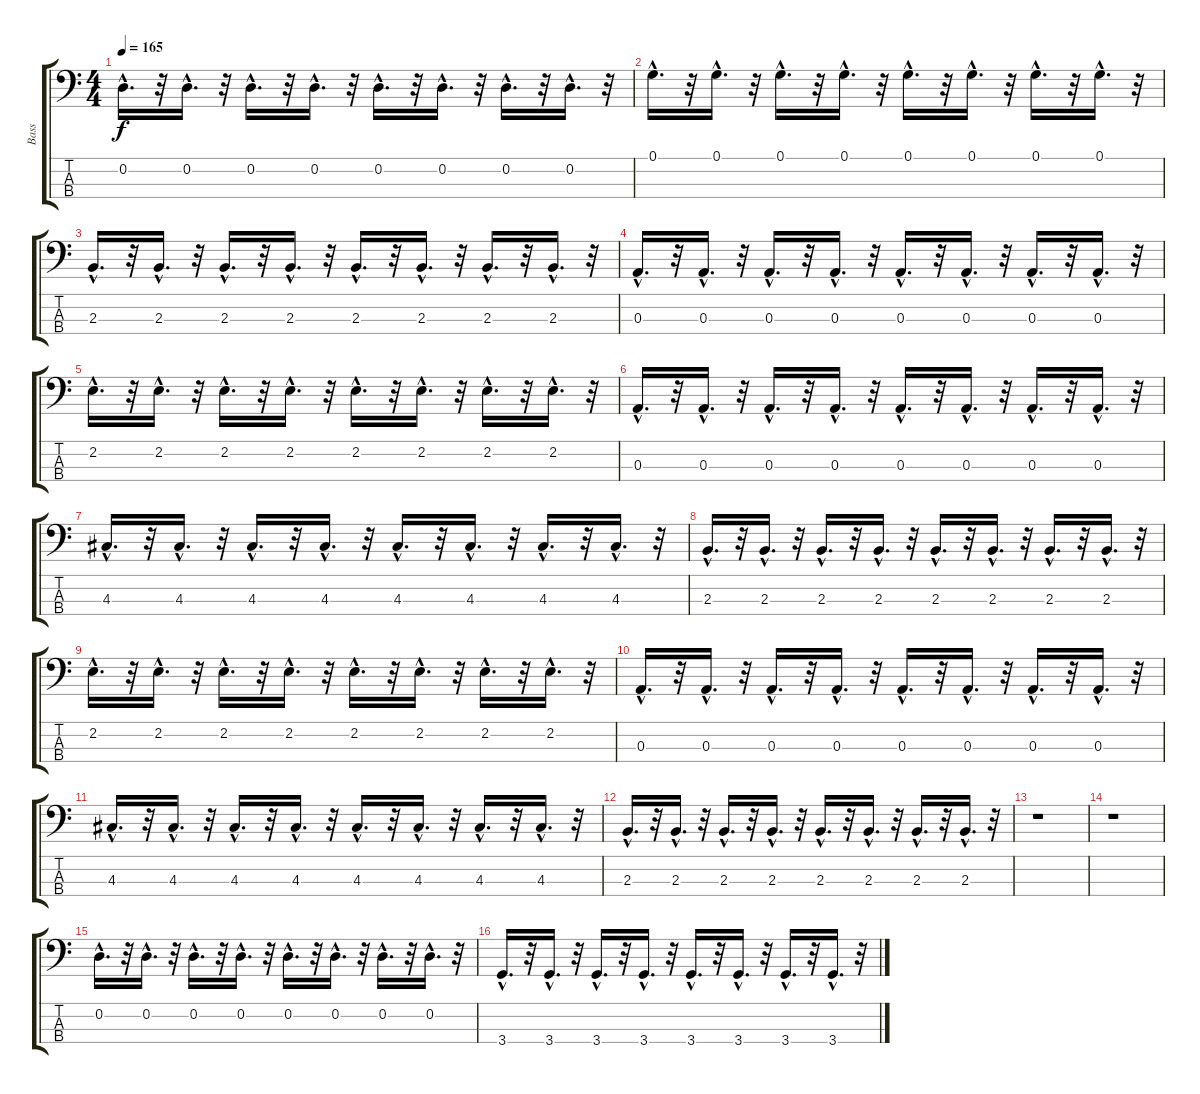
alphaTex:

\track ("Bass" "Bass") {instrument electricbassfinger}
\staff {score tabs}
\tuning (G2 D2 A1 E1) {hide}
\ts (4 4)
\tempo 165
\clef f4
\ks c
0.2{hac}.16{d dy f} r.32 0.2{hac}.16{d} r.32 0.2{hac}.16{d} r.32 0.2{hac}.16{d} r.32 0.2{hac}.16{d} r.32 0.2{hac}.16{d} r.32 0.2{hac}.16{d} r.32 0.2{hac}.16{d} r.32 |
0.1{hac}.16{d} r.32 0.1{hac}.16{d} r.32 0.1{hac}.16{d} r.32 0.1{hac}.16{d} r.32 0.1{hac}.16{d} r.32 0.1{hac}.16{d} r.32 0.1{hac}.16{d} r.32 0.1{hac}.16{d} r.32 |
2.3{hac}.16{d} r.32 2.3{hac}.16{d} r.32 2.3{hac}.16{d} r.32 2.3{hac}.16{d} r.32 2.3{hac}.16{d} r.32 2.3{hac}.16{d} r.32 2.3{hac}.16{d} r.32 2.3{hac}.16{d} r.32 |
0.3{hac}.16{d} r.32 0.3{hac}.16{d} r.32 0.3{hac}.16{d} r.32 0.3{hac}.16{d} r.32 0.3{hac}.16{d} r.32 0.3{hac}.16{d} r.32 0.3{hac}.16{d} r.32 0.3{hac}.16{d} r.32 |
2.2{hac}.16{d} r.32 2.2{hac}.16{d} r.32 2.2{hac}.16{d} r.32 2.2{hac}.16{d} r.32 2.2{hac}.16{d} r.32 2.2{hac}.16{d} r.32 2.2{hac}.16{d} r.32 2.2{hac}.16{d} r.32 |
0.3{hac}.16{d} r.32 0.3{hac}.16{d} r.32 0.3{hac}.16{d} r.32 0.3{hac}.16{d} r.32 0.3{hac}.16{d} r.32 0.3{hac}.16{d} r.32 0.3{hac}.16{d} r.32 0.3{hac}.16{d} r.32 |
4.3{hac}.16{d} r.32 4.3{hac}.16{d} r.32 4.3{hac}.16{d} r.32 4.3{hac}.16{d} r.32 4.3{hac}.16{d} r.32 4.3{hac}.16{d} r.32 4.3{hac}.16{d} r.32 4.3{hac}.16{d} r.32 |
2.3{hac}.16{d} r.32 2.3{hac}.16{d} r.32 2.3{hac}.16{d} r.32 2.3{hac}.16{d} r.32 2.3{hac}.16{d} r.32 2.3{hac}.16{d} r.32 2.3{hac}.16{d} r.32 2.3{hac}.16{d} r.32 |
2.2{hac}.16{d} r.32 2.2{hac}.16{d} r.32 2.2{hac}.16{d} r.32 2.2{hac}.16{d} r.32 2.2{hac}.16{d} r.32 2.2{hac}.16{d} r.32 2.2{hac}.16{d} r.32 2.2{hac}.16{d} r.32 |
0.3{hac}.16{d} r.32 0.3{hac}.16{d} r.32 0.3{hac}.16{d} r.32 0.3{hac}.16{d} r.32 0.3{hac}.16{d} r.32 0.3{hac}.16{d} r.32 0.3{hac}.16{d} r.32 0.3{hac}.16{d} r.32 |
4.3{hac}.16{d} r.32 4.3{hac}.16{d} r.32 4.3{hac}.16{d} r.32 4.3{hac}.16{d} r.32 4.3{hac}.16{d} r.32 4.3{hac}.16{d} r.32 4.3{hac}.16{d} r.32 4.3{hac}.16{d} r.32 |
2.3{hac}.16{d} r.32 2.3{hac}.16{d} r.32 2.3{hac}.16{d} r.32 2.3{hac}.16{d} r.32 2.3{hac}.16{d} r.32 2.3{hac}.16{d} r.32 2.3{hac}.16{d} r.32 2.3{hac}.16{d} r.32 |
r.1 |
r.1 |
0.2{hac}.16{d} r.32 0.2{hac}.16{d} r.32 0.2{hac}.16{d} r.32 0.2{hac}.16{d} r.32 0.2{hac}.16{d} r.32 0.2{hac}.16{d} r.32 0.2{hac}.16{d} r.32 0.2{hac}.16{d} r.32 |
3.4{hac}.16{d} r.32 3.4{hac}.16{d} r.32 3.4{hac}.16{d} r.32 3.4{hac}.16{d} r.32 3.4{hac}.16{d} r.32 3.4{hac}.16{d} r.32 3.4{hac}.16{d} r.32 3.4{hac}.16{d} r.32
